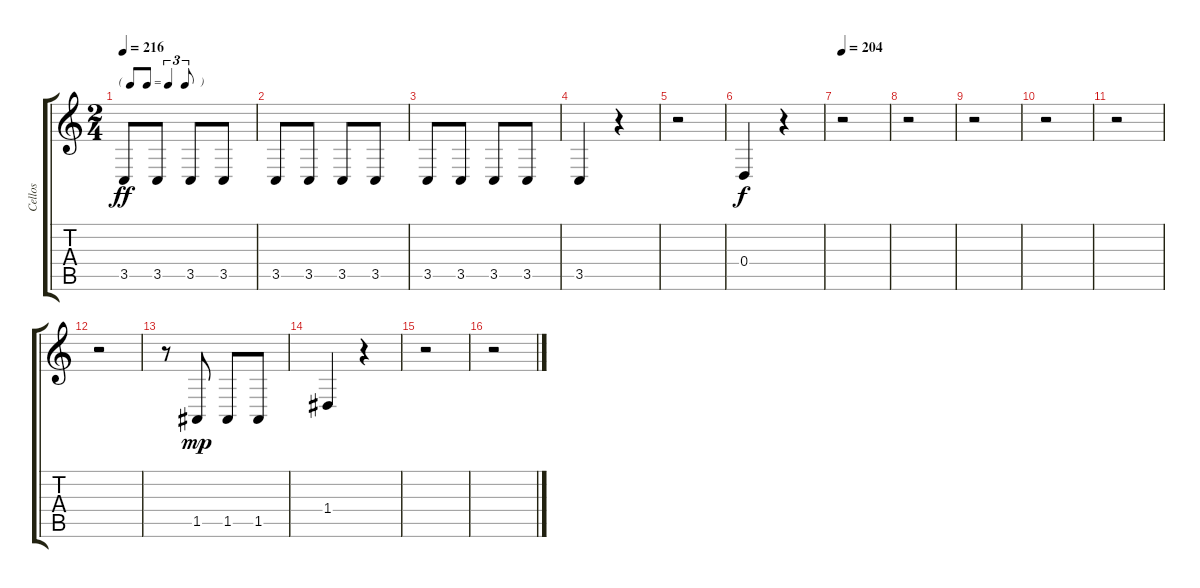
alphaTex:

\track ("Cellos" "Cellos") {instrument stringensemble1}
\staff {score tabs}
\tuning (E4 B3 G3 D3 A2 E2) {hide}
\ts (2 4)
\tf triplet8th
\tempo 216
\clef g2
\ks c
3.5.8{dy ff} 3.5.8 3.5.8 3.5.8 |
3.5.8 3.5.8 3.5.8 3.5.8 |
3.5.8 3.5.8 3.5.8 3.5.8 |
3.5.4 r.4 |
r.2 |
0.4.4{dy f} r.4 |
\tempo 204
r.2 |
r.2 |
r.2 |
r.2 |
r.2 |
r.2 |
r.8 1.5.8{dy mp} 1.5.8 1.5.8 |
1.4.4 r.4 |
r.2 |
r.2
